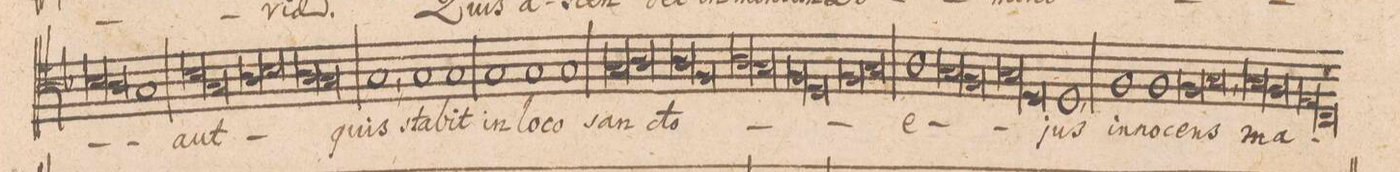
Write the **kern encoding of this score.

**kern	**text
*I"[Tenore]	*
*clefC4	*
*k[b-]	*
*met(C|)	*
*M2/1	*
*lig	*
1B-\	.
=78-	=78-
1A\	.
*Xlig	*
1G/	.
=79-	=79-
*lig	*
1B-\	aut
1G/	.
*Xlig	*
=80-	=80-
*lig	*
1A\	.
1B-\	.
*Xlig	*
=81-	=81-
*lig	*
1A\	.
1G/	.
*Xlig	*
=82-	=82-
1G/,	quis
1G/	sta-
=83-	=83-
1G/	-bit
1G/	in
=84-	=84-
1G/	lo-
1G/	-co
=85-	=85-
*lig	*
1G/	san-
1A\	.
*Xlig	*
=86-	=86-
*lig	*
1A\	-cto
1F/	.
*Xlig	*
=87-	=87-
*lig	*
1A\	.
1G/	.
*Xlig	*
=88-	=88-
*lig	*
1F/	.
1D/	.
*Xlig	*
=89-	=89-
*lig	*
1F/	.
1G/	.
*Xlig	*
=90-	=90-
1A\	e-
*lig	*
1G/	.
=91-	=91-
1F/	.
*Xlig	*
*lig	*
1G/	.
=92-	=92-
1D/	.
*Xlig	*
1D/,	-jus
=93-	=93-
1F/	in-
1F/	-no-
=94-	=94-
*lig	*
1F/	-cens
1G/,	.
*Xlig	*
=95-	=95-
*lig	*
1G/	ma-
1F/	.
*Xlig	*
=96-	=96-
*lig	*
1E/	.
1C/	.
*Xlig	*
*-	*-
